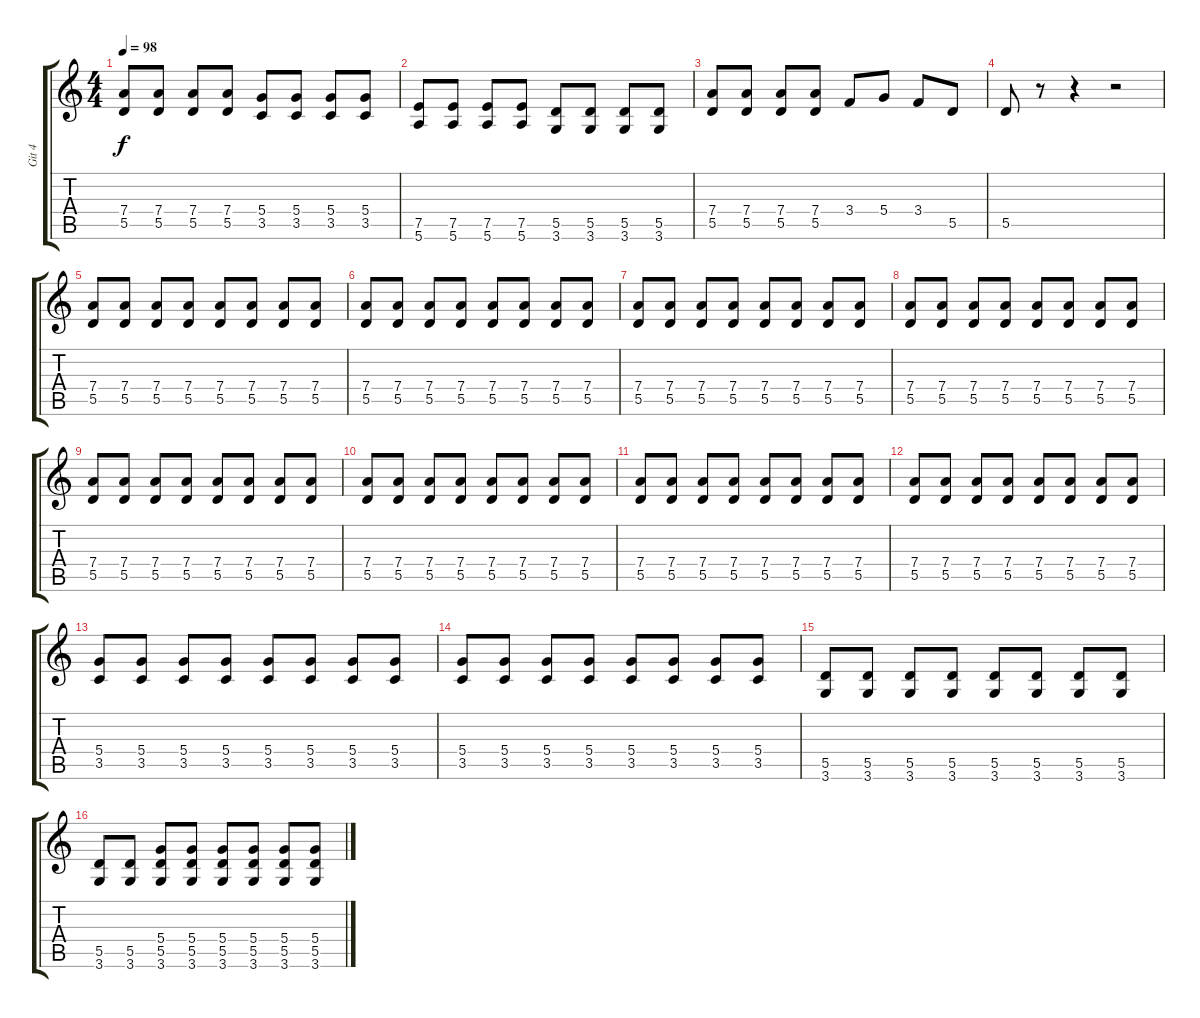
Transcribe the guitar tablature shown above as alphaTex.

\track ("Git 4" "Git 4") {instrument distortionguitar}
\staff {score tabs}
\tuning (E4 B3 G3 D3 A2 E2) {hide}
\ts (4 4)
\tempo 98
\clef g2
\ks c
(7.4 5.5).8{dy f} (7.4 5.5).8 (7.4 5.5).8 (7.4 5.5).8 (5.4 3.5).8 (5.4 3.5).8 (5.4 3.5).8 (5.4 3.5).8 |
(7.5 5.6).8 (7.5 5.6).8 (7.5 5.6).8 (7.5 5.6).8 (5.5 3.6).8 (5.5 3.6).8 (5.5 3.6).8 (5.5 3.6).8 |
(7.4 5.5).8 (7.4 5.5).8 (7.4 5.5).8 (7.4 5.5).8 3.4.8 5.4.8 3.4.8 5.5.8 |
5.5.8 r.8 r.4 r.2 |
(7.4 5.5).8 (7.4 5.5).8 (7.4 5.5).8 (7.4 5.5).8 (7.4 5.5).8 (7.4 5.5).8 (7.4 5.5).8 (7.4 5.5).8 |
(7.4 5.5).8 (7.4 5.5).8 (7.4 5.5).8 (7.4 5.5).8 (7.4 5.5).8 (7.4 5.5).8 (7.4 5.5).8 (7.4 5.5).8 |
(7.4 5.5).8 (7.4 5.5).8 (7.4 5.5).8 (7.4 5.5).8 (7.4 5.5).8 (7.4 5.5).8 (7.4 5.5).8 (7.4 5.5).8 |
(7.4 5.5).8 (7.4 5.5).8 (7.4 5.5).8 (7.4 5.5).8 (7.4 5.5).8 (7.4 5.5).8 (7.4 5.5).8 (7.4 5.5).8 |
(7.4 5.5).8 (7.4 5.5).8 (7.4 5.5).8 (7.4 5.5).8 (7.4 5.5).8 (7.4 5.5).8 (7.4 5.5).8 (7.4 5.5).8 |
(7.4 5.5).8 (7.4 5.5).8 (7.4 5.5).8 (7.4 5.5).8 (7.4 5.5).8 (7.4 5.5).8 (7.4 5.5).8 (7.4 5.5).8 |
(7.4 5.5).8 (7.4 5.5).8 (7.4 5.5).8 (7.4 5.5).8 (7.4 5.5).8 (7.4 5.5).8 (7.4 5.5).8 (7.4 5.5).8 |
(7.4 5.5).8 (7.4 5.5).8 (7.4 5.5).8 (7.4 5.5).8 (7.4 5.5).8 (7.4 5.5).8 (7.4 5.5).8 (7.4 5.5).8 |
(5.4 3.5).8 (5.4 3.5).8 (5.4 3.5).8 (5.4 3.5).8 (5.4 3.5).8 (5.4 3.5).8 (5.4 3.5).8 (5.4 3.5).8 |
(5.4 3.5).8 (5.4 3.5).8 (5.4 3.5).8 (5.4 3.5).8 (5.4 3.5).8 (5.4 3.5).8 (5.4 3.5).8 (5.4 3.5).8 |
(5.5 3.6).8 (5.5 3.6).8 (5.5 3.6).8 (5.5 3.6).8 (5.5 3.6).8 (5.5 3.6).8 (5.5 3.6).8 (5.5 3.6).8 |
(5.5 3.6).8 (5.5 3.6).8 (5.4 5.5 3.6).8 (5.4 5.5 3.6).8 (5.4 5.5 3.6).8 (5.4 5.5 3.6).8 (5.4 5.5 3.6).8 (5.4 5.5 3.6).8
